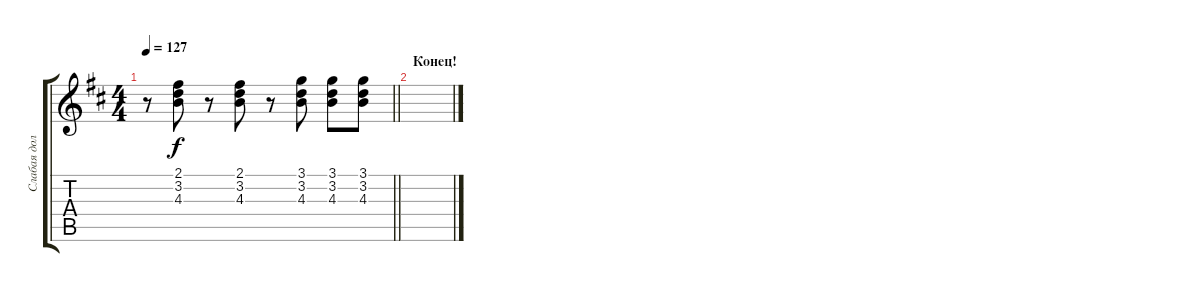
\track ("Слабая доля (Е.Летов)" "Слабая дол") {instrument overdrivenguitar}
\staff {score tabs}
\tuning (E4 B3 G3 D3 A2 E2) {hide}
\ts (4 4)
\tempo 127
\clef g2
\barLineRight lightlight
\ks d
r.8{dy f} (2.1 3.2 4.3).8 r.8 (2.1 3.2 4.3).8 r.8 (3.1 3.2 4.3).8 (3.1 3.2 4.3).8 (3.1 3.2 4.3).8 |
\section ("" "Конец!")
